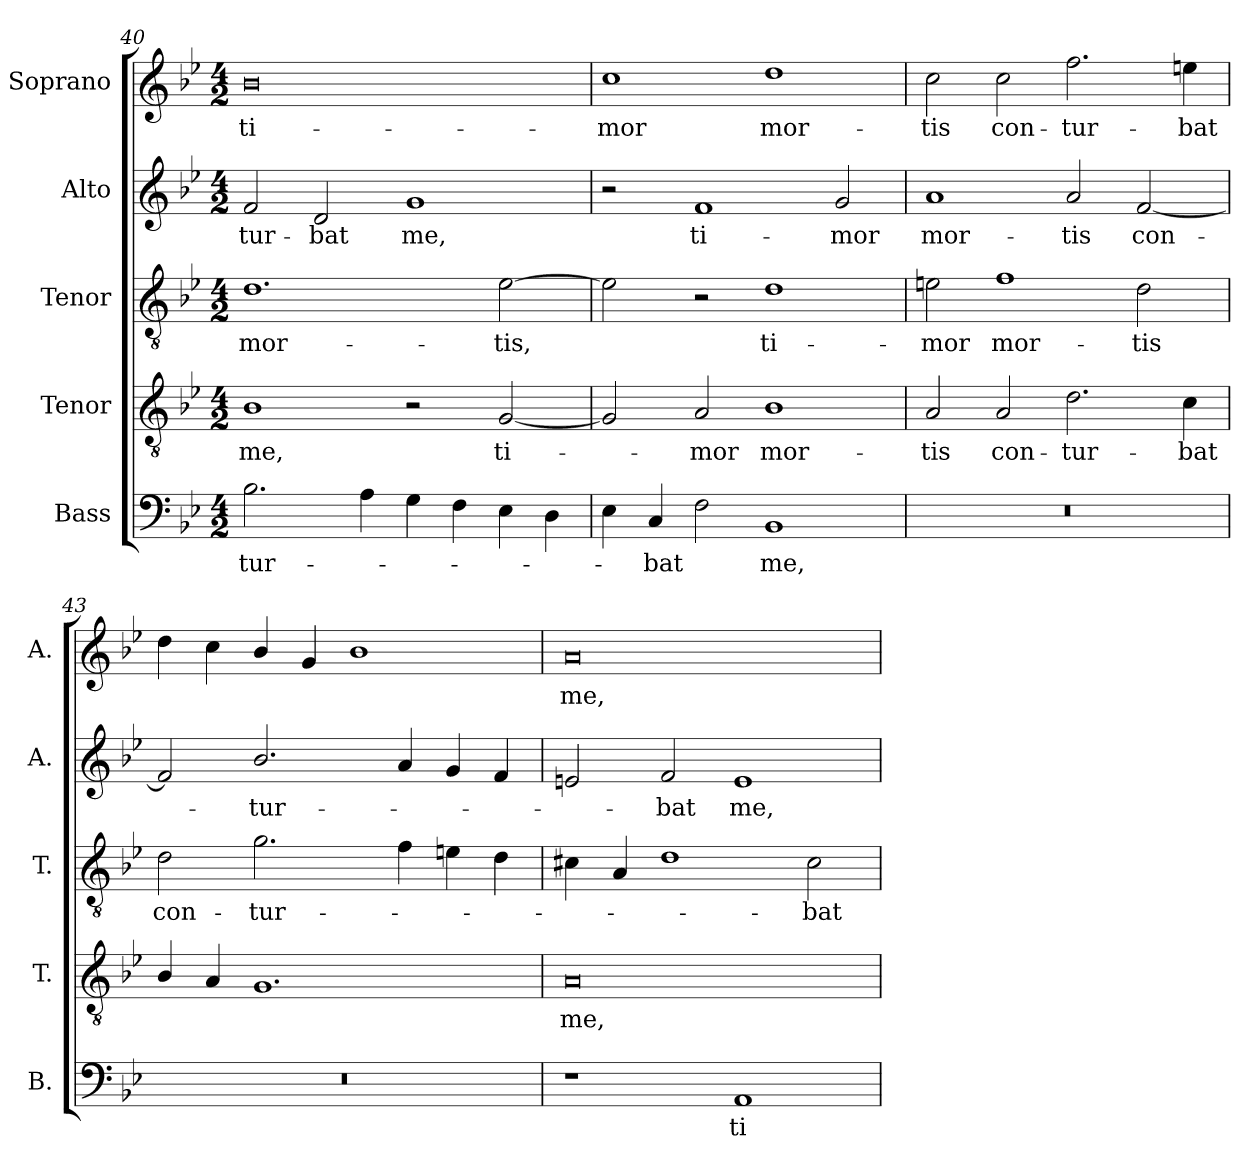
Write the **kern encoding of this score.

**kern	**text	**kern	**text	**kern	**text	**kern	**text	**kern	**text
*part5	*part5	*part4	*part4	*part3	*part3	*part2	*part2	*part1	*part1
*staff5	*staff5	*staff4	*staff4	*staff3	*staff3	*staff2	*staff2	*staff1	*staff1
*I"Bass	*	*I"Tenor	*	*I"Tenor	*	*I"Alto	*	*I"Soprano	*
*I'B.	*	*I'T.	*	*I'T.	*	*I'A.	*	*I'A.	*
!!LO:LB:g=z
*clefF4	*	*clefGv2	*	*clefGv2	*	*clefG2	*	*clefG2	*
*	*	*ITrd7c12	*	*ITrd7c12	*	*	*	*	*
*k[b-e-]	*	*k[b-e-]	*	*k[b-e-]	*	*k[b-e-]	*	*k[b-e-]	*
*B-:	*	*B-:	*	*B-:	*	*B-:	*	*B-:	*
*M4/2	*	*M4/2	*	*M4/2	*	*M4/2	*	*M4/2	*
=40	=40	=40	=40	=40	=40	=40	=40	=40	=40
!	!LO:LY:b:color=#000000	!	!	!	!	!	!	!	!
!	!	!	!LO:LY:b:color=#000000	!	!	!	!	!	!
!	!	!	!	!	!LO:LY:b:color=#000000	!	!	!	!
!	!	!	!	!	!	!	!LO:LY:b:color=#000000	!	!
!	!	!	!	!	!	!	!	!	!LO:LY:b:color=#000000
2.B-i\	-tur-	1BB-i	me,	1.Di	mor-	2fi/	-tur-	0b-i	ti-
!	!	!	!	!	!	!	!LO:LY:b:color=#000000	!	!
.	.	.	.	.	.	2di/	-bat	.	.
4Ai\	.	.	.	.	.	.	.	.	.
!	!	!	!	!	!	!	!LO:LY:b:color=#000000	!	!
4Gi\	.	2r	.	.	.	1gi	me,	.	.
4Fi\	.	.	.	.	.	.	.	.	.
!	!	!	!LO:LY:b:color=#000000	!	!	!	!	!	!
!	!	!	!	!	!LO:LY:b:color=#000000	!	!	!	!
4E-i\	.	[2GGi/	ti-	[2E-i\	-tis,	.	.	.	.
4Di\	.	.	.	.	.	.	.	.	.
=41	=41	=41	=41	=41	=41	=41	=41	=41	=41
!	!	!	!	!	!	!	!	!	!LO:LY:b:color=#000000
4E-i\	.	2GGi/]	.	2E-i\]	.	2r	.	1cci	-mor
!	!LO:LY:b:color=#000000	!	!	!	!	!	!	!	!
4Ci/	-bat	.	.	.	.	.	.	.	.
!	!	!	!LO:LY:b:color=#000000	!	!	!	!	!	!
!	!	!	!	!	!	!	!LO:LY:b:color=#000000	!	!
2Fi\	.	2AAi/	-mor	2r	.	1fi	ti-	.	.
!	!LO:LY:b:color=#000000	!	!	!	!	!	!	!	!
!	!	!	!LO:LY:b:color=#000000	!	!	!	!	!	!
!	!	!	!	!	!LO:LY:b:color=#000000	!	!	!	!
!	!	!	!	!	!	!	!	!	!LO:LY:b:color=#000000
1BB-i	me,	1BB-i	mor-	1Di	ti-	.	.	1ddi	mor-
!	!	!	!	!	!	!	!LO:LY:b:color=#000000	!	!
.	.	.	.	.	.	2gi/	-mor	.	.
=42	=42	=42	=42	=42	=42	=42	=42	=42	=42
!LO:N:vis=1	!	!	!	!	!	!	!	!	!
!	!	!	!LO:LY:b:color=#000000	!	!	!	!	!	!
!	!	!	!	!	!LO:LY:b:color=#000000	!	!	!	!
!	!	!	!	!	!	!	!LO:LY:b:color=#000000	!	!
!	!	!	!	!	!	!	!	!	!LO:LY:b:color=#000000
0r	.	2AAi/	-tis	2Eni\	-mor	1ai	mor-	2cci\	-tis
!	!	!	!LO:LY:b:color=#000000	!	!	!	!	!	!
!	!	!	!	!	!LO:LY:b:color=#000000	!	!	!	!
!	!	!	!	!	!	!	!	!	!LO:LY:b:color=#000000
.	.	2AAi/	con-	1Fi	mor-	.	.	2cci\	con-
!	!	!	!LO:LY:b:color=#000000	!	!	!	!	!	!
!	!	!	!	!	!	!	!LO:LY:b:color=#000000	!	!
!	!	!	!	!	!	!	!	!	!LO:LY:b:color=#000000
.	.	2.Di\	-tur-	.	.	2ai/	-tis	2.ffi\	-tur-
!	!	!	!	!	!LO:LY:b:color=#000000	!	!	!	!
!	!	!	!	!	!	!	!LO:LY:b:color=#000000	!	!
.	.	.	.	2Di\	-tis	[2fi/	con-	.	.
!	!	!	!LO:LY:b:color=#000000	!	!	!	!	!	!
!	!	!	!	!	!	!	!	!	!LO:LY:b:color=#000000
.	.	4Ci\	-bat	.	.	.	.	4eeni\	-bat
=43	=43	=43	=43	=43	=43	=43	=43	=43	=43
!LO:N:vis=1	!	!	!	!	!	!	!	!	!
!	!	!	!	!	!LO:LY:b:color=#000000	!	!	!	!
0r	.	4BB-i/	.	2Di\	con-	2fi/]	.	4ddi\	.
.	.	4AAi/	.	.	.	.	.	4cci\	.
!	!	!	!	!	!LO:LY:b:color=#000000	!	!	!	!
!	!	!	!	!	!	!	!LO:LY:b:color=#000000	!	!
.	.	1.GGi	.	2.Gi\	-tur-	2.b-i/	-tur-	4b-i/	.
.	.	.	.	.	.	.	.	4gi/	.
.	.	.	.	.	.	.	.	1b-i	.
.	.	.	.	4Fi\	.	4ai/	.	.	.
.	.	.	.	4Eni\	.	4gi/	.	.	.
.	.	.	.	4Di\	.	4fi/	.	.	.
=44	=44	=44	=44	=44	=44	=44	=44	=44	=44
!	!	!	!LO:LY:b:color=#000000	!	!	!	!	!	!
!	!	!	!	!	!	!	!	!	!LO:LY:b:color=#000000
1r	.	0AAi	me,	4C#Xi\	.	2eni/	.	0ai	me,
.	.	.	.	4AAi/	.	.	.	.	.
!	!	!	!	!	!	!	!LO:LY:b:color=#000000	!	!
.	.	.	.	1Di	.	2fi/	-bat	.	.
!	!LO:LY:b:color=#000000	!	!	!	!	!	!	!	!
!	!	!	!	!	!	!	!LO:LY:b:color=#000000	!	!
1AAi	ti-	.	.	.	.	1ei	me,	.	.
!	!	!	!	!	!LO:LY:b:color=#000000	!	!	!	!
.	.	.	.	2C#i\	-bat	.	.	.	.
=	=	=	=	=	=	=	=	=	=
*-	*-	*-	*-	*-	*-	*-	*-	*-	*-
